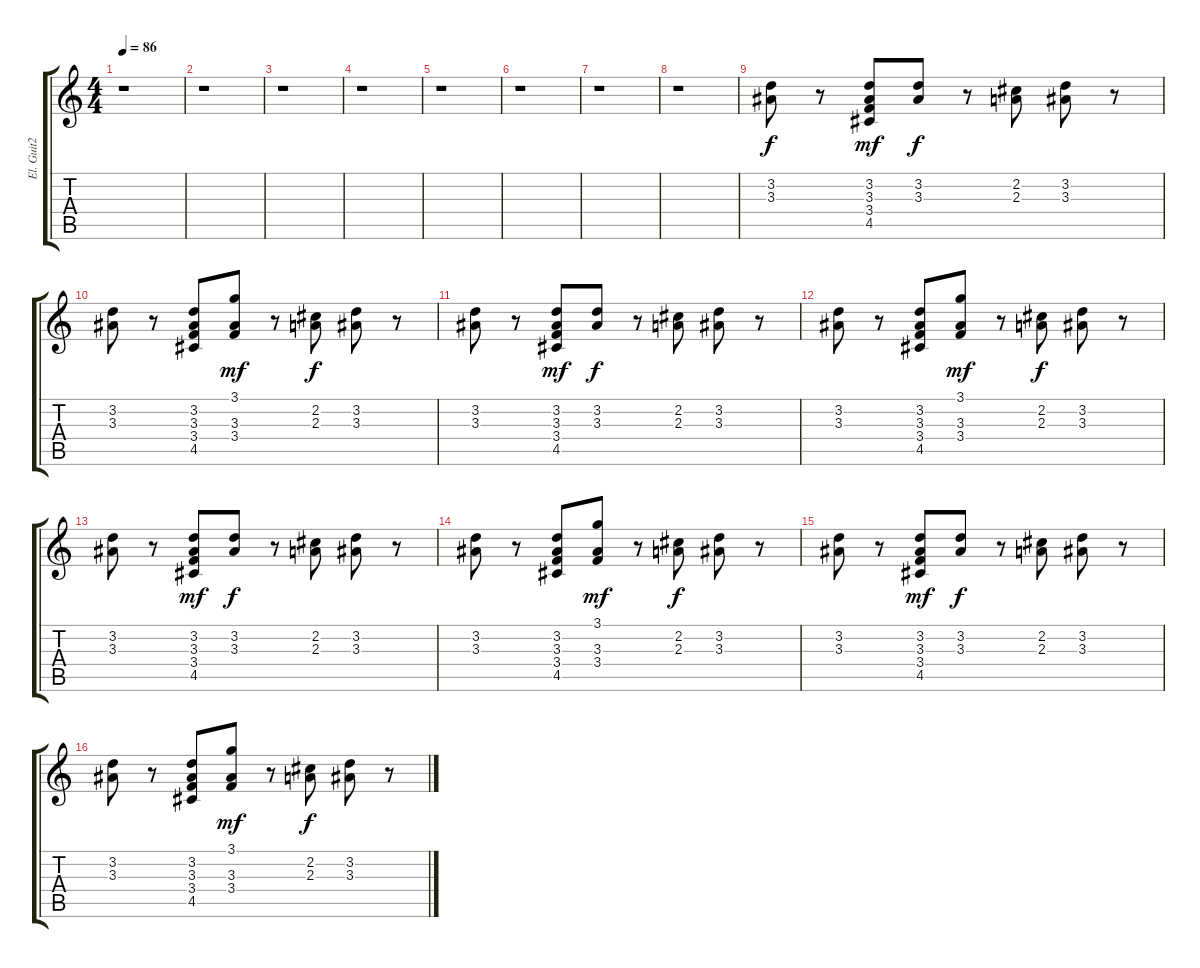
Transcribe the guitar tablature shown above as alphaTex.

\track ("El. Guit2" "El. Guit2") {instrument electricguitarclean}
\staff {score tabs}
\tuning (E4 B3 G3 D3 A2 E2) {hide}
\ts (4 4)
\tempo 86
\clef g2
\ks c
r.1{dy f} |
r.1 |
r.1 |
r.1 |
r.1 |
r.1 |
r.1 |
r.1 |
(3.2 3.3).8 r.8 (3.2 3.3 3.4 4.5).8{dy mf} (3.2 3.3).8{dy f} r.8 (2.2 2.3).8 (3.2 3.3).8 r.8 |
(3.2 3.3).8 r.8 (3.2 3.3 3.4 4.5).8 (3.1 3.3 3.4).8{dy mf} r.8 (2.2 2.3).8{dy f} (3.2 3.3).8 r.8 |
(3.2 3.3).8 r.8 (3.2 3.3 3.4 4.5).8{dy mf} (3.2 3.3).8{dy f} r.8 (2.2 2.3).8 (3.2 3.3).8 r.8 |
(3.2 3.3).8 r.8 (3.2 3.3 3.4 4.5).8 (3.1 3.3 3.4).8{dy mf} r.8 (2.2 2.3).8{dy f} (3.2 3.3).8 r.8 |
(3.2 3.3).8 r.8 (3.2 3.3 3.4 4.5).8{dy mf} (3.2 3.3).8{dy f} r.8 (2.2 2.3).8 (3.2 3.3).8 r.8 |
(3.2 3.3).8 r.8 (3.2 3.3 3.4 4.5).8 (3.1 3.3 3.4).8{dy mf} r.8 (2.2 2.3).8{dy f} (3.2 3.3).8 r.8 |
(3.2 3.3).8 r.8 (3.2 3.3 3.4 4.5).8{dy mf} (3.2 3.3).8{dy f} r.8 (2.2 2.3).8 (3.2 3.3).8 r.8 |
(3.2 3.3).8 r.8 (3.2 3.3 3.4 4.5).8 (3.1 3.3 3.4).8{dy mf} r.8 (2.2 2.3).8{dy f} (3.2 3.3).8 r.8
